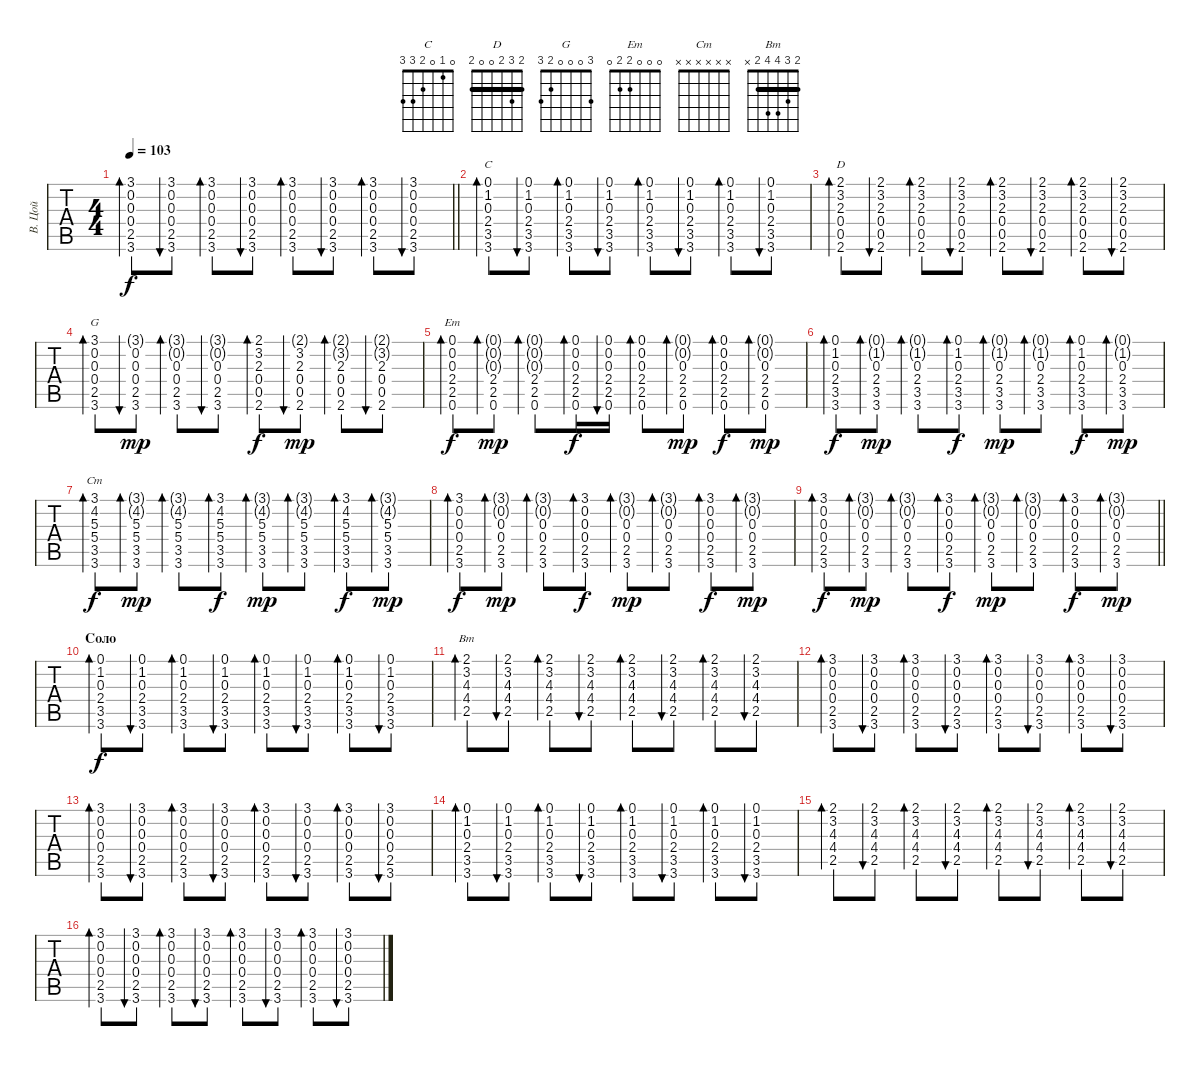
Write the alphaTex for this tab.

\track ("В. Цой" "В. Цой") {instrument acousticguitarsteel}
\staff {tabs}
\tuning (E4 B3 G3 D3 A2 E2) {hide}
\chord ("C" 0 1 0 2 3 3)
\chord ("D" 2 3 2 0 0 2) {barre 2}
\chord ("G" 3 0 0 0 2 3)
\chord ("Em" 0 0 0 2 2 0)
\chord ("Cm" x x x x x x)
\chord ("Bm" 2 3 4 4 2 x) {barre 2}
\ts (4 4)
\tempo 103
\clef g2
\barLineRight lightlight
\ks c
(3.1 0.2 0.3 0.4 2.5 3.6).8{bd 30 dy f} (3.1 0.2 0.3 0.4 2.5 3.6).8{bu 30} (3.1 0.2 0.3 0.4 2.5 3.6).8{bd 30} (3.1 0.2 0.3 0.4 2.5 3.6).8{bu 30} (3.1 0.2 0.3 0.4 2.5 3.6).8{bd 30} (3.1 0.2 0.3 0.4 2.5 3.6).8{bu 30} (3.1 0.2 0.3 0.4 2.5 3.6).8{bd 30} (3.1 0.2 0.3 0.4 2.5 3.6).8{bu 30} |
(0.1 1.2 0.3 2.4 3.5 3.6).8{bd 30 ch "C"} (0.1 1.2 0.3 2.4 3.5 3.6).8{bu 30} (0.1 1.2 0.3 2.4 3.5 3.6).8{bd 30} (0.1 1.2 0.3 2.4 3.5 3.6).8{bu 30} (0.1 1.2 0.3 2.4 3.5 3.6).8{bd 30} (0.1 1.2 0.3 2.4 3.5 3.6).8{bu 30} (0.1 1.2 0.3 2.4 3.5 3.6).8{bd 30} (0.1 1.2 0.3 2.4 3.5 3.6).8{bu 30} |
(2.1 3.2 2.3 0.4 0.5 2.6).8{bd 30 ch "D"} (2.1 3.2 2.3 0.4 0.5 2.6).8{bu 30} (2.1 3.2 2.3 0.4 0.5 2.6).8{bd 30} (2.1 3.2 2.3 0.4 0.5 2.6).8{bu 30} (2.1 3.2 2.3 0.4 0.5 2.6).8{bd 30} (2.1 3.2 2.3 0.4 0.5 2.6).8{bu 30} (2.1 3.2 2.3 0.4 0.5 2.6).8{bd 30} (2.1 3.2 2.3 0.4 0.5 2.6).8{bu 30} |
(3.1 0.2 0.3 0.4 2.5 3.6).8{bd 30 ch "G"} (3.1{g} 0.2 0.3 0.4 2.5 3.6).8{bu 30 dy mp} (3.1{g} 0.2{g} 0.3 0.4 2.5 3.6).8{bd 30} (3.1{g} 0.2{g} 0.3 0.4 2.5 3.6).8{bu 30} (2.1 3.2 2.3 0.4 0.5 2.6).8{bd 30 dy f} (2.1{g} 3.2 2.3 0.4 0.5 2.6).8{bu 30 dy mp} (2.1{g} 3.2{g} 2.3 0.4 0.5 2.6).8{bd 30} (2.1{g} 3.2{g} 2.3 0.4 0.5 2.6).8{bu 30} |
(0.1 0.2 0.3 2.4 2.5 0.6).8{bd 30 ch "Em" dy f} (0.1{g} 0.2{g} 0.3{g} 2.4 2.5 0.6).8{bd 30 dy mp} (0.1{g} 0.2{g} 0.3{g} 2.4 2.5 0.6).8{bd 30} (0.1 0.2 0.3 2.4 2.5 0.6).16{bd 30 dy f} (0.1 0.2 0.3 2.4 2.5 0.6).16{bu 30} (0.1 0.2 0.3 2.4 2.5 0.6).8{bd 30} (0.1{g} 0.2{g} 0.3 2.4 2.5 0.6).8{bd 30 dy mp} (0.1 0.2 0.3 2.4 2.5 0.6).8{bd 30 dy f} (0.1{g} 0.2{g} 0.3 2.4 2.5 0.6).8{bd 30 dy mp} |
(0.1 1.2 0.3 2.4 3.5 3.6).8{bd 30 dy f} (0.1{g} 1.2{g} 0.3 2.4 3.5 3.6).8{bd 30 dy mp} (0.1{g} 1.2{g} 0.3 2.4 3.5 3.6).8{bd 30} (0.1 1.2 0.3 2.4 3.5 3.6).8{bd 30 dy f} (0.1{g} 1.2{g} 0.3 2.4 3.5 3.6).8{bd 30 dy mp} (0.1{g} 1.2{g} 0.3 2.4 3.5 3.6).8{bd 30} (0.1 1.2 0.3 2.4 3.5 3.6).8{bd 30 dy f} (0.1{g} 1.2{g} 0.3 2.4 3.5 3.6).8{bd 30 dy mp} |
(3.1 4.2 5.3 5.4 3.5 3.6).8{bd 30 ch "Cm" dy f} (3.1{g} 4.2{g} 5.3 5.4 3.5 3.6).8{bd 30 dy mp} (3.1{g} 4.2{g} 5.3 5.4 3.5 3.6).8{bd 30} (3.1 4.2 5.3 5.4 3.5 3.6).8{bd 30 dy f} (3.1{g} 4.2{g} 5.3 5.4 3.5 3.6).8{bd 30 dy mp} (3.1{g} 4.2{g} 5.3 5.4 3.5 3.6).8{bd 30} (3.1 4.2 5.3 5.4 3.5 3.6).8{bd 30 dy f} (3.1{g} 4.2{g} 5.3 5.4 3.5 3.6).8{bd 30 dy mp} |
(3.1 0.2 0.3 0.4 2.5 3.6).8{bd 30 dy f} (3.1{g} 0.2{g} 0.3 0.4 2.5 3.6).8{bd 30 dy mp} (3.1{g} 0.2{g} 0.3 0.4 2.5 3.6).8{bd 30} (3.1 0.2 0.3 0.4 2.5 3.6).8{bd 30 dy f} (3.1{g} 0.2{g} 0.3 0.4 2.5 3.6).8{bd 30 dy mp} (3.1{g} 0.2{g} 0.3 0.4 2.5 3.6).8{bd 30} (3.1 0.2 0.3 0.4 2.5 3.6).8{bd 30 dy f} (3.1{g} 0.2{g} 0.3 0.4 2.5 3.6).8{bd 30 dy mp} |
\barLineRight lightlight
(3.1 0.2 0.3 0.4 2.5 3.6).8{bd 30 dy f} (3.1{g} 0.2{g} 0.3 0.4 2.5 3.6).8{bd 30 dy mp} (3.1{g} 0.2{g} 0.3 0.4 2.5 3.6).8{bd 30} (3.1 0.2 0.3 0.4 2.5 3.6).8{bd 30 dy f} (3.1{g} 0.2{g} 0.3 0.4 2.5 3.6).8{bd 30 dy mp} (3.1{g} 0.2{g} 0.3 0.4 2.5 3.6).8{bd 30} (3.1 0.2 0.3 0.4 2.5 3.6).8{bd 30 dy f} (3.1{g} 0.2{g} 0.3 0.4 2.5 3.6).8{bd 30 dy mp} |
\section ("" "Соло")
(0.1 1.2 0.3 2.4 3.5 3.6).8{bd 30 dy f} (0.1 1.2 0.3 2.4 3.5 3.6).8{bu 30} (0.1 1.2 0.3 2.4 3.5 3.6).8{bd 30} (0.1 1.2 0.3 2.4 3.5 3.6).8{bu 30} (0.1 1.2 0.3 2.4 3.5 3.6).8{bd 30} (0.1 1.2 0.3 2.4 3.5 3.6).8{bu 30} (0.1 1.2 0.3 2.4 3.5 3.6).8{bd 30} (0.1 1.2 0.3 2.4 3.5 3.6).8{bu 30} |
(2.1 3.2 4.3 4.4 2.5).8{bd 30 ch "Bm"} (2.1 3.2 4.3 4.4 2.5).8{bu 30} (2.1 3.2 4.3 4.4 2.5).8{bd 30} (2.1 3.2 4.3 4.4 2.5).8{bu 30} (2.1 3.2 4.3 4.4 2.5).8{bd 30} (2.1 3.2 4.3 4.4 2.5).8{bu 30} (2.1 3.2 4.3 4.4 2.5).8{bd 30} (2.1 3.2 4.3 4.4 2.5).8{bu 30} |
(3.1 0.2 0.3 0.4 2.5 3.6).8{bd 30} (3.1 0.2 0.3 0.4 2.5 3.6).8{bu 30} (3.1 0.2 0.3 0.4 2.5 3.6).8{bd 30} (3.1 0.2 0.3 0.4 2.5 3.6).8{bu 30} (3.1 0.2 0.3 0.4 2.5 3.6).8{bd 30} (3.1 0.2 0.3 0.4 2.5 3.6).8{bu 30} (3.1 0.2 0.3 0.4 2.5 3.6).8{bd 30} (3.1 0.2 0.3 0.4 2.5 3.6).8{bu 30} |
(3.1 0.2 0.3 0.4 2.5 3.6).8{bd 30} (3.1 0.2 0.3 0.4 2.5 3.6).8{bu 30} (3.1 0.2 0.3 0.4 2.5 3.6).8{bd 30} (3.1 0.2 0.3 0.4 2.5 3.6).8{bu 30} (3.1 0.2 0.3 0.4 2.5 3.6).8{bd 30} (3.1 0.2 0.3 0.4 2.5 3.6).8{bu 30} (3.1 0.2 0.3 0.4 2.5 3.6).8{bd 30} (3.1 0.2 0.3 0.4 2.5 3.6).8{bu 30} |
(0.1 1.2 0.3 2.4 3.5 3.6).8{bd 30} (0.1 1.2 0.3 2.4 3.5 3.6).8{bu 30} (0.1 1.2 0.3 2.4 3.5 3.6).8{bd 30} (0.1 1.2 0.3 2.4 3.5 3.6).8{bu 30} (0.1 1.2 0.3 2.4 3.5 3.6).8{bd 30} (0.1 1.2 0.3 2.4 3.5 3.6).8{bu 30} (0.1 1.2 0.3 2.4 3.5 3.6).8{bd 30} (0.1 1.2 0.3 2.4 3.5 3.6).8{bu 30} |
(2.1 3.2 4.3 4.4 2.5).8{bd 30} (2.1 3.2 4.3 4.4 2.5).8{bu 30} (2.1 3.2 4.3 4.4 2.5).8{bd 30} (2.1 3.2 4.3 4.4 2.5).8{bu 30} (2.1 3.2 4.3 4.4 2.5).8{bd 30} (2.1 3.2 4.3 4.4 2.5).8{bu 30} (2.1 3.2 4.3 4.4 2.5).8{bd 30} (2.1 3.2 4.3 4.4 2.5).8{bu 30} |
(3.1 0.2 0.3 0.4 2.5 3.6).8{bd 30} (3.1 0.2 0.3 0.4 2.5 3.6).8{bu 30} (3.1 0.2 0.3 0.4 2.5 3.6).8{bd 30} (3.1 0.2 0.3 0.4 2.5 3.6).8{bu 30} (3.1 0.2 0.3 0.4 2.5 3.6).8{bd 30} (3.1 0.2 0.3 0.4 2.5 3.6).8{bu 30} (3.1 0.2 0.3 0.4 2.5 3.6).8{bd 30} (3.1 0.2 0.3 0.4 2.5 3.6).8{bu 30}
